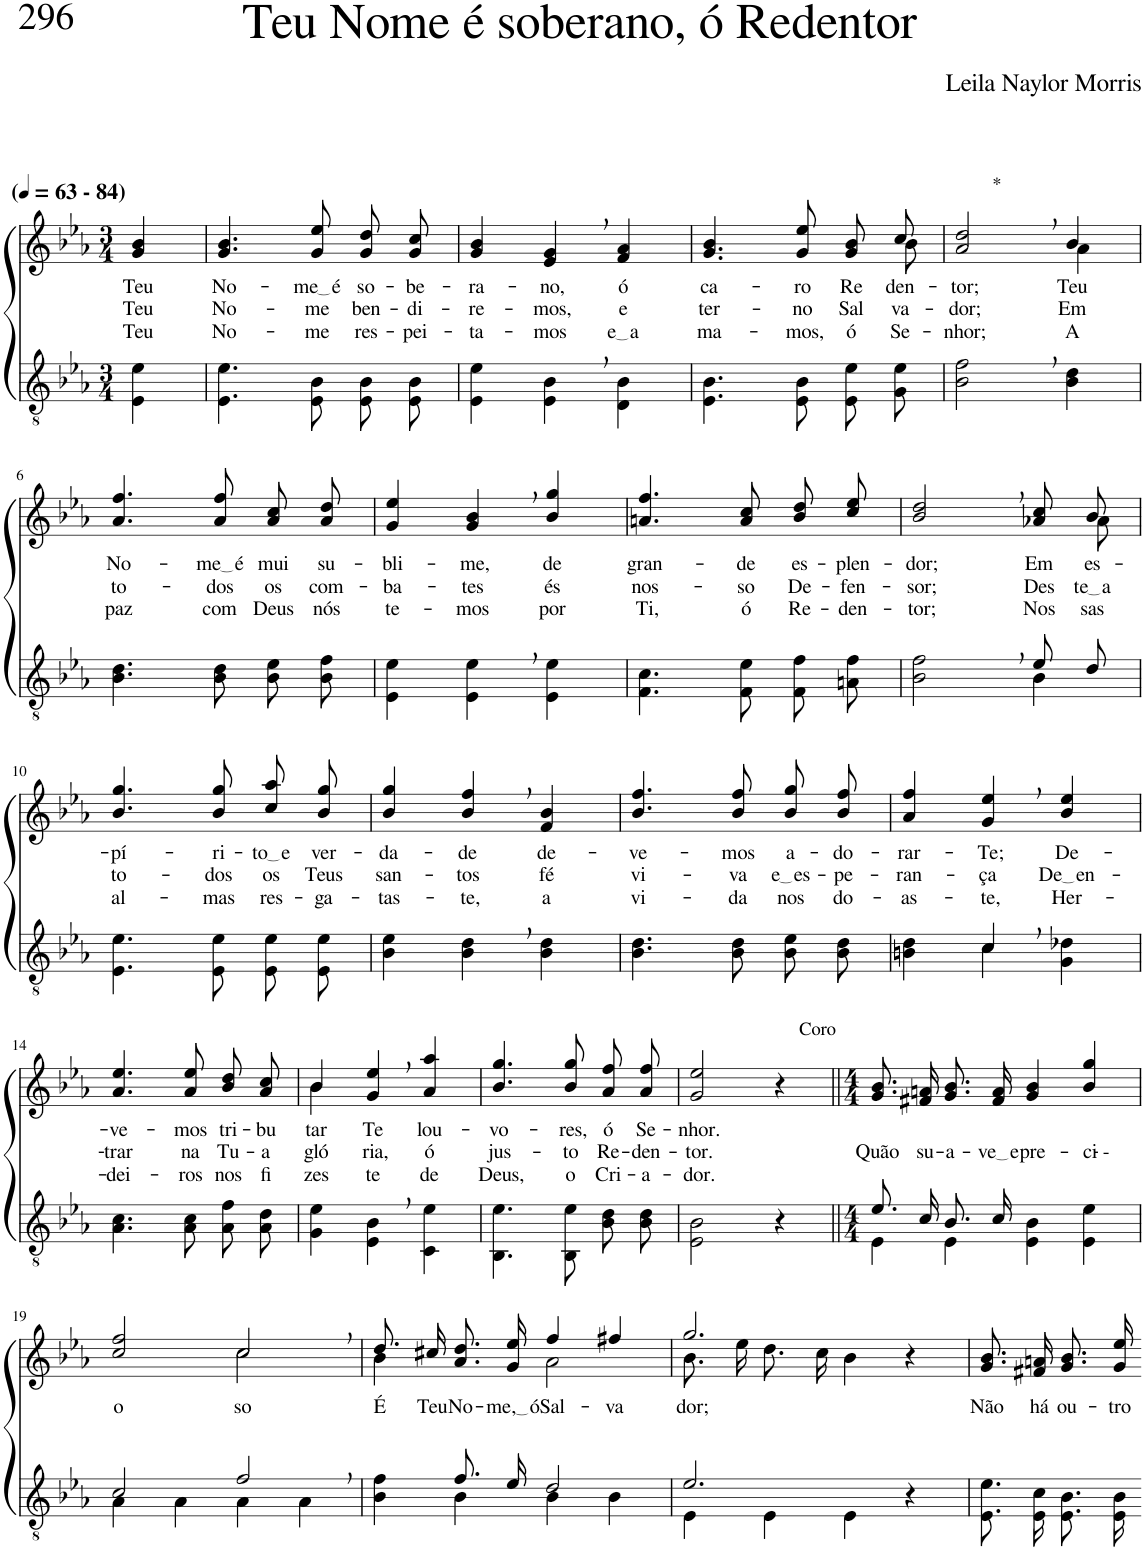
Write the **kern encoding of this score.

**kern	**kern	**text	**text	**text
*part2	*part1	*part1	*part1	*part1
*staff2	*staff1	*staff1	*staff1	*staff1
*I"Parte III e IV	*I"Parte I e II	*	*	*
*clefGv2	*clefG2	*	*	*
*Trd3c5	*Trd3c5	*	*	*
*k[b-e-a-]	*k[b-e-a-]	*	*	*
*M3/4	*M3/4	*	*	*
*MM63	*MM63	*	*	*
=1	=1	=1	=1	=1
!	!LO:TX:a:B:t=(	!	!	!
!	!LO:TX:a:B:t=- 84)	!	!	!
!	!	!LO:LY:b	!LO:LY:b	!LO:LY:b
4E-\ 4e-\	4g/ 4b-/	Teu	Teu	Teu
=2	=2	=2	=2	=2
!	!	!LO:LY:b	!LO:LY:b	!LO:LY:b
4.E-\ 4.e-\	4.g/ 4.b-/	No-	No-	No-
!	!	!LO:LY:b	!LO:LY:b	!LO:LY:b
8E-\ 8B-\	8g/ 8ee-/	me é	-me	-me
!	!	!LO:LY:b	!LO:LY:b	!LO:LY:b
8E-/ 8B-/L	8g/ 8dd/L	so-	ben-	res-
!	!	!LO:LY:b	!LO:LY:b	!LO:LY:b
8E-/ 8B-/J	8g/ 8cc/J	-be-	-di-	-pei-
=3	=3	=3	=3	=3
!	!	!LO:LY:b	!LO:LY:b	!LO:LY:b
4E-\ 4e-\	4g/ 4b-/	-ra-	-re-	-ta-
!	!	!LO:LY:b	!LO:LY:b	!LO:LY:b
4E-\, 4B-\,	4e-/, 4g/,	-no,	-mos,	-mos
!	!	!LO:LY:b	!LO:LY:b	!LO:LY:b
4D\ 4B-\	4f/ 4a-/	ó	e-	e a
=4	=4	=4	=4	=4
*	*^	*	*	*
!	!	!	!LO:LY:b	!LO:LY:b	!LO:LY:b
4.E-\ 4.B-\	2ryy	4.g/ 4.b-/	ca-	-ter-	-ma-
!	!	!	!LO:LY:b	!LO:LY:b	!LO:LY:b
8E-\ 8B-\	.	8g/ 8ee-/	-ro	-no	-mos,
!	!	!	!LO:LY:b	!LO:LY:b	!LO:LY:b
8E-/ 8e-/L	8ryy	8g/ 8b-/L	Re-	Sal-	ó
!	!	!	!LO:LY:b	!LO:LY:b	!LO:LY:b
8G/ 8e-/J	8b-\	8cc/J	-den-	-va-	Se-
=5	=5	=5	=5	=5	=5
!	!LO:TX:a:t=*	!	!	!	!
!	!	!	!LO:LY:b	!LO:LY:b	!LO:LY:b
2B-\, 2f\,	2a-/, 2dd/,	2ryy	-tor;	-dor;	-nhor;
!	!	!	!LO:LY:b	!LO:LY:b	!LO:LY:b
4B-\ 4d\	4b-/	4a-\	Teu	Em	A
!!LO:LB:g=z
=6	=6	=6	=6	=6	=6
!	!	!	!LO:LY:b	!LO:LY:b	!LO:LY:b
*	*v	*v	*	*	*
4.B-\ 4.d\	4.a-/ 4.ff/	No-	to-	paz
!	!	!LO:LY:b	!LO:LY:b	!LO:LY:b
8B-\ 8d\	8a-/ 8ff/	me é	-dos	com
!	!	!LO:LY:b	!LO:LY:b	!LO:LY:b
8B-\ 8e-\L	8a-\ 8cc\L	mui	os	Deus
!	!	!LO:LY:b	!LO:LY:b	!LO:LY:b
8B-\ 8f\J	8a-\ 8dd\J	su-	com-	nós
=7	=7	=7	=7	=7
!	!	!LO:LY:b	!LO:LY:b	!LO:LY:b
4E-\ 4e-\	4g/ 4ee-/	-bli-	-ba-	te-
!	!	!LO:LY:b	!LO:LY:b	!LO:LY:b
4E-\, 4e-\,	4g/, 4b-/,	-me,	-tes	-mos
!	!	!LO:LY:b	!LO:LY:b	!LO:LY:b
4E-\ 4e-\	4b-/ 4gg/	de	és	por
=8	=8	=8	=8	=8
!	!	!LO:LY:b	!LO:LY:b	!LO:LY:b
4.F\ 4.c\	4.an/ 4.ff/	gran-	nos-	Ti,
!	!	!LO:LY:b	!LO:LY:b	!LO:LY:b
8F\ 8e-\	8a/ 8cc/	-de	-so	ó
!	!	!LO:LY:b	!LO:LY:b	!LO:LY:b
8F\ 8f\L	8b-\ 8dd\L	es-	De-	Re-
!	!	!LO:LY:b	!LO:LY:b	!LO:LY:b
8An\ 8f\J	8cc\ 8ee-\J	-plen-	-fen-	-den-
=9	=9	=9	=9	=9
*^	*	*	*	*
!	!	!	!LO:LY:b	!LO:LY:b	!LO:LY:b
*	*	*^	*	*	*
2ryy	2B-\ 2f\	2b-/, 2dd/,	8ryy	-dor;	-sor;	-tor;
!	!	!	!	!LO:LY:b	!LO:LY:b	!LO:LY:b
*	*	*v	*v	*	*	*
8e-/L	4B-\	8a-X/ 8cc/L	Em	Des-	Nos-
*	*	*^	*	*	*
!	!	!	!	!LO:LY:b	!LO:LY:b	!LO:LY:b
8d/J	.	8b-/J	8a-\	es-	te a	-sas
*v	*v	*	*	*	*	*
!!LO:LB:g=z
=10	=10	=10	=10	=10	=10
!	!	!	!LO:LY:b	!LO:LY:b	!LO:LY:b
*	*v	*v	*	*	*
4.E-\ 4.e-\	4.b-/ 4.gg/	-pí-	to-	al-
!	!	!LO:LY:b	!LO:LY:b	!LO:LY:b
8E-\ 8e-\	8b-/ 8gg/	-ri-	-dos	-mas
!	!	!LO:LY:b	!LO:LY:b	!LO:LY:b
8E-/ 8e-/L	8cc\ 8aa-\L	to e	os	res-
!	!	!LO:LY:b	!LO:LY:b	!LO:LY:b
8E-/ 8e-/J	8b-\ 8gg\J	ver-	Teus	-ga-
=11	=11	=11	=11	=11
!	!	!LO:LY:b	!LO:LY:b	!LO:LY:b
4B-\ 4e-\	4b-/ 4gg/	-da-	san-	-tas-
!	!	!LO:LY:b	!LO:LY:b	!LO:LY:b
4B-\, 4d\,	4b-/, 4ff/,	-de	-tos	-te,
!	!	!LO:LY:b	!LO:LY:b	!LO:LY:b
4B-\ 4d\	4f/ 4b-/	de-	fé	a
=12	=12	=12	=12	=12
!	!	!LO:LY:b	!LO:LY:b	!LO:LY:b
4.B-\ 4.d\	4.b-/ 4.ff/	-ve-	vi-	vi-
!	!	!LO:LY:b	!LO:LY:b	!LO:LY:b
8B-\ 8d\	8b-/ 8ff/	-mos	-va	-da
!	!	!LO:LY:b	!LO:LY:b	!LO:LY:b
8B-\ 8e-\L	8b-\ 8gg\L	a-	e es	nos
!	!	!LO:LY:b	!LO:LY:b	!LO:LY:b
8B-\ 8d\J	8b-\ 8ff\J	-do-	-pe-	do-
=13	=13	=13	=13	=13
*^	*	*	*	*
!	!	!	!LO:LY:b	!LO:LY:b	!LO:LY:b
4ryy	4Bn\ 4d\	4a-/ 4ff/	-rar-	-ran-	-as-
!	!	!	!LO:LY:b	!LO:LY:b	!LO:LY:b
4c,/	4c\	4g/, 4ee-/,	-Te;	-ça	-te,
!	!	!	!LO:LY:b	!LO:LY:b	!LO:LY:b
4ryy	4G\ 4d-X\	4b-/ 4ee-/	De-	De en	Her-
!!LO:LB:g=z
=14	=14	=14	=14	=14	=14
!	!	!	!LO:LY:b	!LO:LY:b	!LO:LY:b
*v	*v	*	*	*	*
4.A-\ 4.c\	4.a-/ 4.ee-/	-ve-	-trar	-dei-
!	!	!LO:LY:b	!LO:LY:b	!LO:LY:b
8A-\ 8c\	8a-/ 8ee-/	-mos	na	-ros
!	!	!LO:LY:b	!LO:LY:b	!LO:LY:b
8A-\ 8f\L	8b-\ 8dd\L	tri-	Tu-	nos
!	!	!LO:LY:b	!LO:LY:b	!LO:LY:b
8A-\ 8d\J	8a-\ 8cc\J	-bu-	-a	fi-
=15	=15	=15	=15	=15
*	*^	*	*	*
!	!	!	!LO:LY:b	!LO:LY:b	!LO:LY:b
4G\ 4e-\	4b-/	4b-\	-tar-	gló-	-zes-
!	!	!	!LO:LY:b	!LO:LY:b	!LO:LY:b
4E-\, 4B-\,	4g/, 4ee-/,	2ryy	-Te	-ria,	-te
!	!	!	!LO:LY:b	!LO:LY:b	!LO:LY:b
4C\ 4e-\	4a-/ 4aa-/	.	lou-	ó	de
*	*v	*v	*	*	*
=16	=16	=16	=16	=16
!	!	!LO:LY:b	!LO:LY:b	!LO:LY:b
4.BB-\ 4.e-\	4.b-/ 4.gg/	-vo-	jus-	Deus,
!	!	!LO:LY:b	!LO:LY:b	!LO:LY:b
8BB-\ 8e-\	8b-/ 8gg/	-res,	-to	o
!	!	!LO:LY:b	!LO:LY:b	!LO:LY:b
8B-\ 8d\L	8a-\ 8ff\L	ó	Re-	Cri-
!	!	!LO:LY:b	!LO:LY:b	!LO:LY:b
8B-\ 8d\J	8a-\ 8ff\J	Se-	-den-	-a-
=17	=17	=17	=17	=17
!	!	!LO:LY:b	!LO:LY:b	!LO:LY:b
2E-\ 2B-\	2g/ 2ee-/	-nhor.	-tor.	-dor.
!	!LO:TX:a:t=Coro	!	!	!
4r	4r	.	.	.
=18||	=18||	=18||	=18||	=18||
*M4/4	*M4/4	*	*	*
*^	*	*	*	*
!	!	!	!	!LO:LY:b	!
8.e-/L	4E-\	8.g/ 8.b-/L	.	Quão	.
!	!	!	!	!LO:LY:b	!
16c/Jk	.	16f#X/ 16an/Jk	.	su-	.
!	!	!	!	!LO:LY:b	!
8.B-/L	4E-\	8.g/ 8.b-/L	.	-a-	.
!	!	!	!	!LO:LY:b	!
16c/Jk	.	16f#/ 16a/Jk	.	ve e	.
!	!	!	!	!LO:LY:b	!
2ryy	4E-\ 4B-\	4g/ 4b-/	.	pre-	.
!	!	!	!	!LO:LY:b	!
.	4E-\ 4e-\	4b-/ 4gg/	.	-ci --	.
!!LO:LB:g=z
=19	=19	=19	=19	=19	=19
!	!	!	!LO:LY:b	!	!
*	*	*^	*	*	*
2c/	4A-\	2cc/ 2ff/	2ryy	o-	.	.
.	4A-\	.	.	.	.	.
!	!	!	!	!LO:LY:b	!	!
2f,/	4A-\	2cc,/	2cc\	-so	.	.
.	4A-\	.	.	.	.	.
=20	=20	=20	=20	=20	=20	=20
!	!	!	!	!LO:LY:b	!	!
4ryy	4B-\ 4f\	8.dd/L	4b-\	É	.	.
!	!	!	!	!LO:LY:b	!	!
.	.	16cc#X/Jk	.	Teu	.	.
!	!	!	!	!LO:LY:b	!	!
8.f/L	4B-\	8.a-\ 8.dd\L	4ryy	No-	.	.
!	!	!	!	!LO:LY:b	!	!
16e-/Jk	.	16g\ 16ee-\Jk	.	me, ó	.	.
!	!	!	!	!LO:LY:b	!	!
2d/	4B-\	4ff/	2a-\	Sal-	.	.
!	!	!	!	!LO:LY:b	!	!
.	4B-\	4ff#X/	.	-va-	.	.
=21	=21	=21	=21	=21	=21	=21
!	!	!	!	!LO:LY:b	!	!
2.e-/	4E-\	2.gg/	8.b-\L	-dor;	.	.
.	.	.	16ee-\Jk	.	.	.
.	4E-\	.	8.dd\L	.	.	.
.	.	.	16cc\Jk	.	.	.
.	4E-\	.	4b-\	.	.	.
4r	4ryy	4r	4ryy	.	.	.
=22	=22	=22	=22	=22	=22	=22
!	!	!	!	!LO:LY:b	!	!
*v	*v	*	*	*	*	*
*	*v	*v	*	*	*
8.E-/ 8.e-/L	8.g/ 8.b-/L	Não	.	.
!	!	!LO:LY:b	!	!
16E-/ 16c/Jk	16f#X/ 16an/Jk	há	.	.
!	!	!LO:LY:b	!	!
8.E-/ 8.B-/L	8.g\ 8.b-\L	ou-	.	.
!	!	!LO:LY:b	!	!
16E-/ 16B-/Jk	16g\ 16ee-\Jk	-tro	.	.
=-	=-	=-	=-	=-
*-	*-	*-	*-	*-
